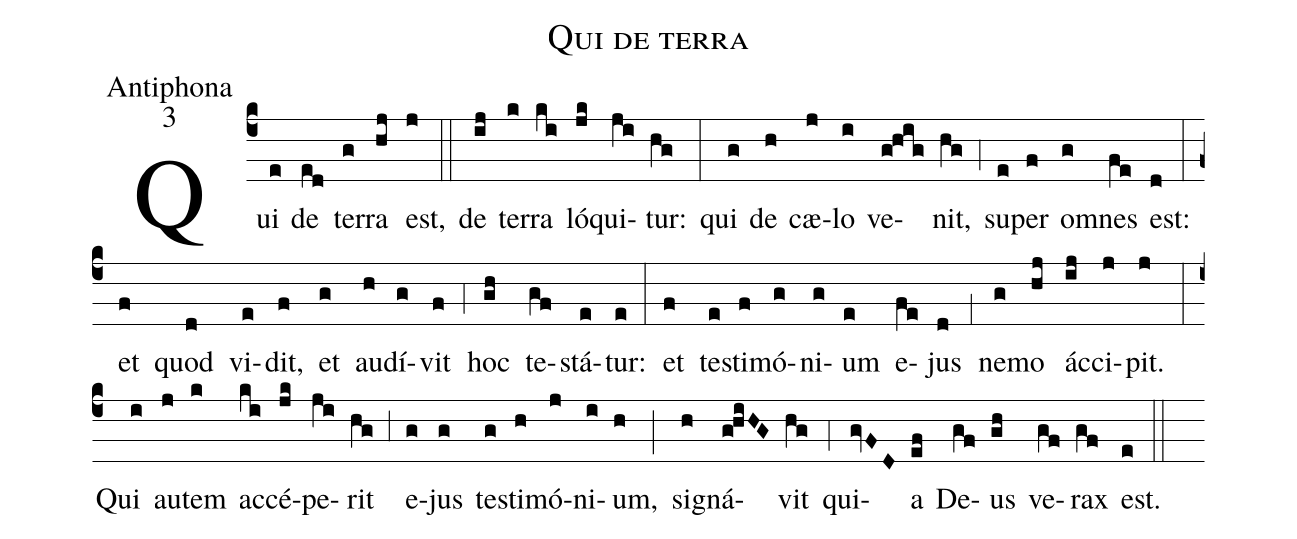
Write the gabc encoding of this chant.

name:Qui de terra;
office-part:Antiphona;
mode:3;
%%
(c4) Qui(e) de(ed) ter(g)ra(hj) est,(j) (::) de(ij) ter(k)ra(ki) ló(jk)qui(ji)tur:(hg) (:) qui(g) de(h) cæ(j)lo(i) ve(g!hig)nit,(hg) (;4) su(e)per(f) o(g)mnes(fe) est:(d) (:) et(f) quod(d) vi(e)dit,(f) et(g) au(h)dí(g)vit(f) (;4) hoc(gh) te(gf)stá(e)tur:(e) (:) et(f) te(e)sti(f)mó(g)ni(g)um(e) e(fe)jus(d) (;1) ne(g)mo(hj) ác(ij)ci(j)pit.(j) (:) Qui(i) au(j)tem(k) ac(ki)cé(jk)pe(ji)rit(hg) (;3) e(g)jus(g) te(g)sti(h)mó(j)ni(i)um,(h) (;) si(h)gná(g!hiHG)vit(hg) (;4) qui(gvFD)a(ef) De(gf)us(gh) ve(gf)rax(gf) est.(e) (::)
